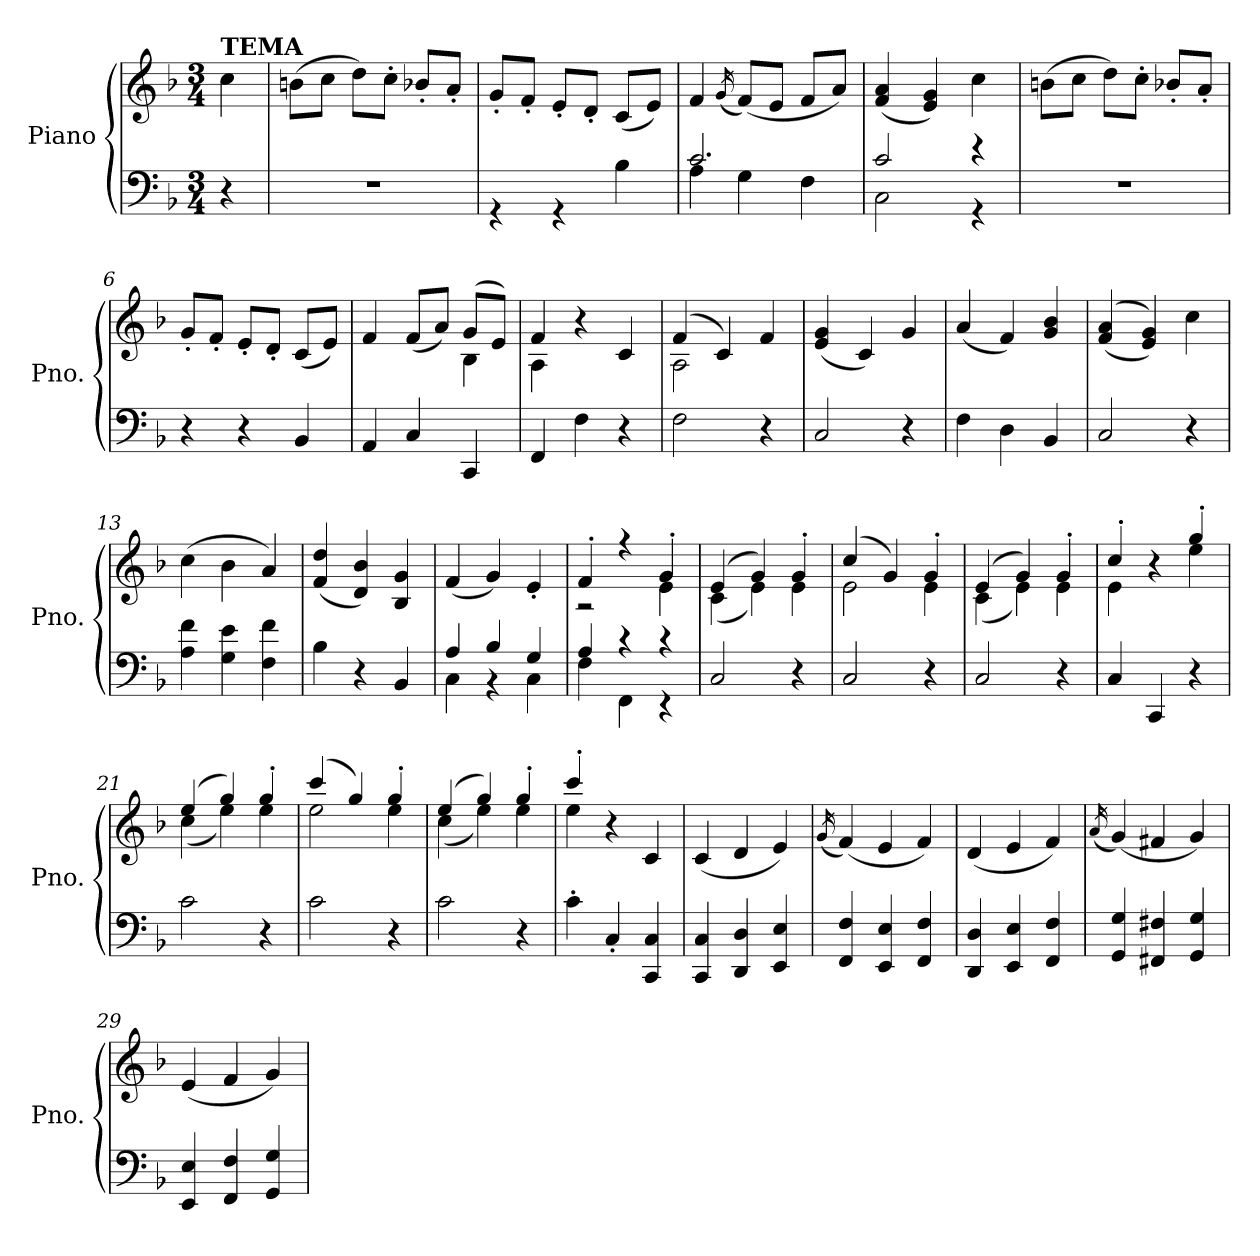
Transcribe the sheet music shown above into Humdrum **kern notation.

**kern	**kern
*part1	*part1
*staff2	*staff1
*I"Piano	*
*I'Pno.	*
*clefF4	*clefG2
*k[b-]	*k[b-]
*F:	*F:
*M3/4	*M3/4
=	=
!	!LO:TX:a:B:t=TEMA
4r	4cc\
=1	=1
2.r	(>8bn\L
.	8cc\J
.	8dd\L)
.	8cc'\J
.	8b-X'/L
.	8a'/J
=2	=2
*^	*
2.ryy	4r	8g'/L
.	.	8f'/J
.	4r	8e'/L
.	.	8d'/J
.	4B-\	(<8c/L
.	.	8e/J)
=3	=3	=3
2.c/	4A\	4f/
.	.	(<16qg/
.	4G\	(<8f/L)
.	.	8e/J
.	4F\	8f/L
.	.	8a/J)
=4	=4	=4
2c/	2C\	(<4f/ 4a/
.	.	4e/ 4g/)
4r	4r	4cc\
*v	*v	*
=5	=5
2.r	(>8bn\L
.	8cc\J
.	8dd\L)
.	8cc'\J
.	8b-X'/L
.	8a'/J
=6	=6
4r	8g'/L
.	8f'/J
4r	8e'/L
.	8d'/J
4BB-/	(<8c/L
.	8e/J)
=7	=7
*	*^
4AA/	4f/	2ryy
4C/	(>8f/L	.
.	8a/J)	.
4CC/	(>8g/L	4B-\
.	8e/J)	.
!!LO:LB:g=z	!!
=8	=8	=8
4FF/	4f/	4A\
4F\	4r	2ryy
4r	4c/	.
=9	=9	=9
2F\	(>4f/	2A\
.	4c/)	.
4r	4f/	4ryy
*	*v	*v
=10	=10
2C/	(>4e/ 4g/
.	4c/)
4r	4g/
=11	=11
4F\	(<4a/
4D\	4f/)
4BB-/	4g/ 4b-/
=12	=12
2C/	(<(<4f/ 4a/
.	4e/ 4g/))
4r	4cc\
=13	=13
4A\ 4f\	(>4cc\
4G\ 4e\	4b-\
4F\ 4f\	4a/)
=14	=14
4B-\	(<4f/ 4dd/
4r	4d/ 4b-/)
4BB-/	4B-/ 4g/
=15	=15
*^	*
4A/	4C\	(<4f/
4B-/	4r	4g/)
4G/	4C\	4e'/
=16	=16	=16
*	*	*^
4A/	4F\	4f'/	2r
4r	4FF\	4r	.
4r	4r	4g'/	4e\
*v	*v	*	*
=17	=17	=17
2C/	(>4e/	(<4c\
.	4g/)	4e\)
4r	4g'/	4e\
=18	=18	=18
2C/	(>4cc/	2e\
.	4g/)	.
4r	4g'/	4e\
=19	=19	=19
2C/	(>4e/	(<4c\
.	4g/)	4e\)
4r	4g'/	4e\
!!LO:LB:g=z	!!
=20	=20	=20
4C/	4cc'/	4e\
4CC/	4r	4ryy
4r	4gg'/	4ee\
=21	=21	=21
2c\	(>4ee/	(<4cc\
.	4gg/)	4ee\)
4r	4gg'/	4ee\
=22	=22	=22
2c\	(>4ccc/	2ee\
.	4gg/)	.
4r	4gg'/	4ee\
=23	=23	=23
2c\	(>4ee/	(<4cc\
.	4gg/)	4ee\)
4r	4gg'/	4ee\
=24	=24	=24
4c'\	4ccc'/	4ee\
4C'/	4r	2ryy
4CC/ 4C/	4c/	.
*	*v	*v
=25	=25
4CC/ 4C/	(<4c/
4DD/ 4D/	4d/
4EE/ 4E/	4e/)
=26	=26
.	(<16qg/
4FF/ 4F/	(<4f/)
4EE/ 4E/	4e/
4FF/ 4F/	4f/)
=27	=27
4DD/ 4D/	(<4d/
4EE/ 4E/	4e/
4FF/ 4F/	4f/)
=28	=28
.	(<16qa/
4GG/ 4G/	(<4g/)
4FF#X/ 4F#X/	4f#X/
4GG/ 4G/	4g/)
=29	=29
4EE/ 4E/	(<4e/
4FF/ 4F/	4f/
4GG/ 4G/	4g/)
=	=
*-	*-
